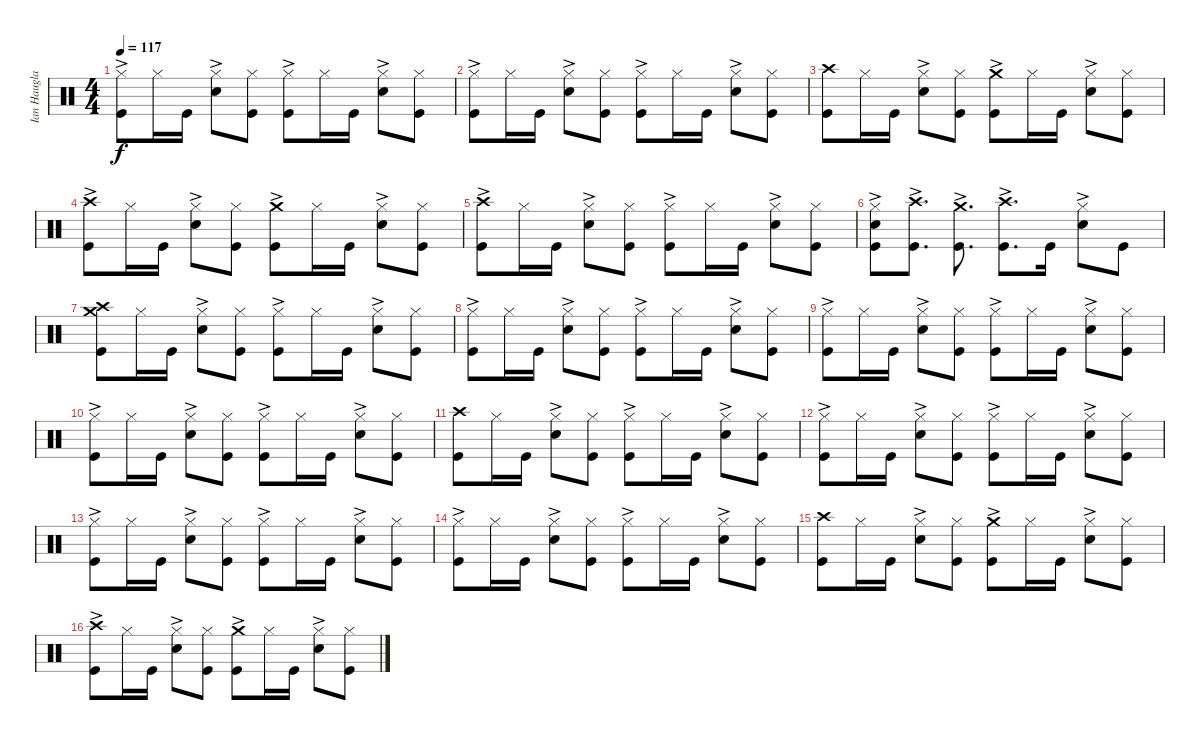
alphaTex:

\track ("Ian Haugland (Drums)" "Ian Haugla") {instrument percussion}
\staff {score}
\articulation defaults
\ts (4 4)
\tempo 117
\clef neutral
\ks c
("Hi-Hat (closed)"{ac} "Kick (hit)").8{dy f} "Hi-Hat (closed)".16 "Kick (hit)".16 ("Hi-Hat (closed)"{ac} "Snare (hit) 2").8 ("Hi-Hat (closed)" "Kick (hit)").8 ("Hi-Hat (closed)"{ac} "Kick (hit)").8 "Hi-Hat (closed)".16 "Kick (hit)".16 ("Hi-Hat (closed)"{ac} "Snare (hit) 2").8 ("Hi-Hat (closed)" "Kick (hit)").8 |
("Hi-Hat (closed)"{ac} "Kick (hit)").8 "Hi-Hat (closed)".16 "Kick (hit)".16 ("Hi-Hat (closed)"{ac} "Snare (hit) 2").8 ("Hi-Hat (closed)" "Kick (hit)").8 ("Hi-Hat (closed)"{ac} "Kick (hit)").8 "Hi-Hat (closed)".16 "Kick (hit)".16 ("Hi-Hat (closed)"{ac} "Snare (hit) 2").8 ("Hi-Hat (closed)" "Kick (hit)").8 |
("Crash high (hit)" "Kick (hit)").8 "Hi-Hat (closed)".16 "Kick (hit)".16 ("Hi-Hat (closed)"{ac} "Snare (hit) 2").8 ("Hi-Hat (closed)" "Kick (hit)").8 ("Crash medium (hit)"{ac} "Kick (hit)").8 "Hi-Hat (closed)".16 "Kick (hit)".16 ("Hi-Hat (closed)"{ac} "Snare (hit) 2").8 ("Hi-Hat (closed)" "Kick (hit)").8 |
("Crash high (hit)"{ac} "Kick (hit)").8 "Hi-Hat (closed)".16 "Kick (hit)".16 ("Hi-Hat (closed)"{ac} "Snare (hit) 2").8 ("Hi-Hat (closed)" "Kick (hit)").8 ("Crash medium (hit)"{ac} "Kick (hit)").8 "Hi-Hat (closed)".16 "Kick (hit)".16 ("Hi-Hat (closed)"{ac} "Snare (hit) 2").8 ("Hi-Hat (closed)" "Kick (hit)").8 |
("Crash high (hit)"{ac} "Kick (hit)").8 "Hi-Hat (closed)".16 "Kick (hit)".16 ("Hi-Hat (closed)"{ac} "Snare (hit) 2").8 ("Hi-Hat (closed)" "Kick (hit)").8 ("Hi-Hat (closed)"{ac} "Kick (hit)").8 "Hi-Hat (closed)".16 "Kick (hit)".16 ("Hi-Hat (closed)"{ac} "Snare (hit) 2").8 ("Hi-Hat (closed)" "Kick (hit)").8 |
("Hi-Hat (closed)"{ac} "Snare (hit) 2" "Kick (hit)").8 ("Crash high (hit)"{ac} "Kick (hit)").8{d} ("Crash medium (hit)"{ac} "Kick (hit)").8{d} ("Crash high (hit)"{ac} "Kick (hit)").8{d} "Kick (hit)".16 ("Hi-Hat (closed)"{ac} "Snare (hit) 2").8 "Kick (hit)".8 |
("Crash high (hit)" "Crash medium (hit)" "Kick (hit)").8 "Hi-Hat (closed)".16 "Kick (hit)".16 ("Hi-Hat (closed)"{ac} "Snare (hit) 2").8 ("Hi-Hat (closed)" "Kick (hit)").8 ("Hi-Hat (closed)"{ac} "Kick (hit)").8 "Hi-Hat (closed)".16 "Kick (hit)".16 ("Hi-Hat (closed)"{ac} "Snare (hit) 2").8 ("Hi-Hat (closed)" "Kick (hit)").8 |
("Hi-Hat (closed)"{ac} "Kick (hit)").8 "Hi-Hat (closed)".16 "Kick (hit)".16 ("Hi-Hat (closed)"{ac} "Snare (hit) 2").8 ("Hi-Hat (closed)" "Kick (hit)").8 ("Hi-Hat (closed)"{ac} "Kick (hit)").8 "Hi-Hat (closed)".16 "Kick (hit)".16 ("Hi-Hat (closed)"{ac} "Snare (hit) 2").8 ("Hi-Hat (closed)" "Kick (hit)").8 |
("Hi-Hat (closed)"{ac} "Kick (hit)").8 "Hi-Hat (closed)".16 "Kick (hit)".16 ("Hi-Hat (closed)"{ac} "Snare (hit) 2").8 ("Hi-Hat (closed)" "Kick (hit)").8 ("Hi-Hat (closed)"{ac} "Kick (hit)").8 "Hi-Hat (closed)".16 "Kick (hit)".16 ("Hi-Hat (closed)"{ac} "Snare (hit) 2").8 ("Hi-Hat (closed)" "Kick (hit)").8 |
("Hi-Hat (closed)"{ac} "Kick (hit)").8 "Hi-Hat (closed)".16 "Kick (hit)".16 ("Hi-Hat (closed)"{ac} "Snare (hit) 2").8 ("Hi-Hat (closed)" "Kick (hit)").8 ("Hi-Hat (closed)"{ac} "Kick (hit)").8 "Hi-Hat (closed)".16 "Kick (hit)".16 ("Hi-Hat (closed)"{ac} "Snare (hit) 2").8 ("Hi-Hat (closed)" "Kick (hit)").8 |
("Crash high (hit)" "Kick (hit)").8 "Hi-Hat (closed)".16 "Kick (hit)".16 ("Hi-Hat (closed)"{ac} "Snare (hit) 2").8 ("Hi-Hat (closed)" "Kick (hit)").8 ("Hi-Hat (closed)"{ac} "Kick (hit)").8 "Hi-Hat (closed)".16 "Kick (hit)".16 ("Hi-Hat (closed)"{ac} "Snare (hit) 2").8 ("Hi-Hat (closed)" "Kick (hit)").8 |
("Hi-Hat (closed)"{ac} "Kick (hit)").8 "Hi-Hat (closed)".16 "Kick (hit)".16 ("Hi-Hat (closed)"{ac} "Snare (hit) 2").8 ("Hi-Hat (closed)" "Kick (hit)").8 ("Hi-Hat (closed)"{ac} "Kick (hit)").8 "Hi-Hat (closed)".16 "Kick (hit)".16 ("Hi-Hat (closed)"{ac} "Snare (hit) 2").8 ("Hi-Hat (closed)" "Kick (hit)").8 |
("Hi-Hat (closed)"{ac} "Kick (hit)").8 "Hi-Hat (closed)".16 "Kick (hit)".16 ("Hi-Hat (closed)"{ac} "Snare (hit) 2").8 ("Hi-Hat (closed)" "Kick (hit)").8 ("Hi-Hat (closed)"{ac} "Kick (hit)").8 "Hi-Hat (closed)".16 "Kick (hit)".16 ("Hi-Hat (closed)"{ac} "Snare (hit) 2").8 ("Hi-Hat (closed)" "Kick (hit)").8 |
("Hi-Hat (closed)"{ac} "Kick (hit)").8 "Hi-Hat (closed)".16 "Kick (hit)".16 ("Hi-Hat (closed)"{ac} "Snare (hit) 2").8 ("Hi-Hat (closed)" "Kick (hit)").8 ("Hi-Hat (closed)"{ac} "Kick (hit)").8 "Hi-Hat (closed)".16 "Kick (hit)".16 ("Hi-Hat (closed)"{ac} "Snare (hit) 2").8 ("Hi-Hat (closed)" "Kick (hit)").8 |
("Crash high (hit)" "Kick (hit)").8 "Hi-Hat (closed)".16 "Kick (hit)".16 ("Hi-Hat (closed)"{ac} "Snare (hit) 2").8 ("Hi-Hat (closed)" "Kick (hit)").8 ("Crash medium (hit)"{ac} "Kick (hit)").8 "Hi-Hat (closed)".16 "Kick (hit)".16 ("Hi-Hat (closed)"{ac} "Snare (hit) 2").8 ("Hi-Hat (closed)" "Kick (hit)").8 |
("Crash high (hit)"{ac} "Kick (hit)").8 "Hi-Hat (closed)".16 "Kick (hit)".16 ("Hi-Hat (closed)"{ac} "Snare (hit) 2").8 ("Hi-Hat (closed)" "Kick (hit)").8 ("Crash medium (hit)"{ac} "Kick (hit)").8 "Hi-Hat (closed)".16 "Kick (hit)".16 ("Hi-Hat (closed)"{ac} "Snare (hit) 2").8 ("Hi-Hat (closed)" "Kick (hit)").8
